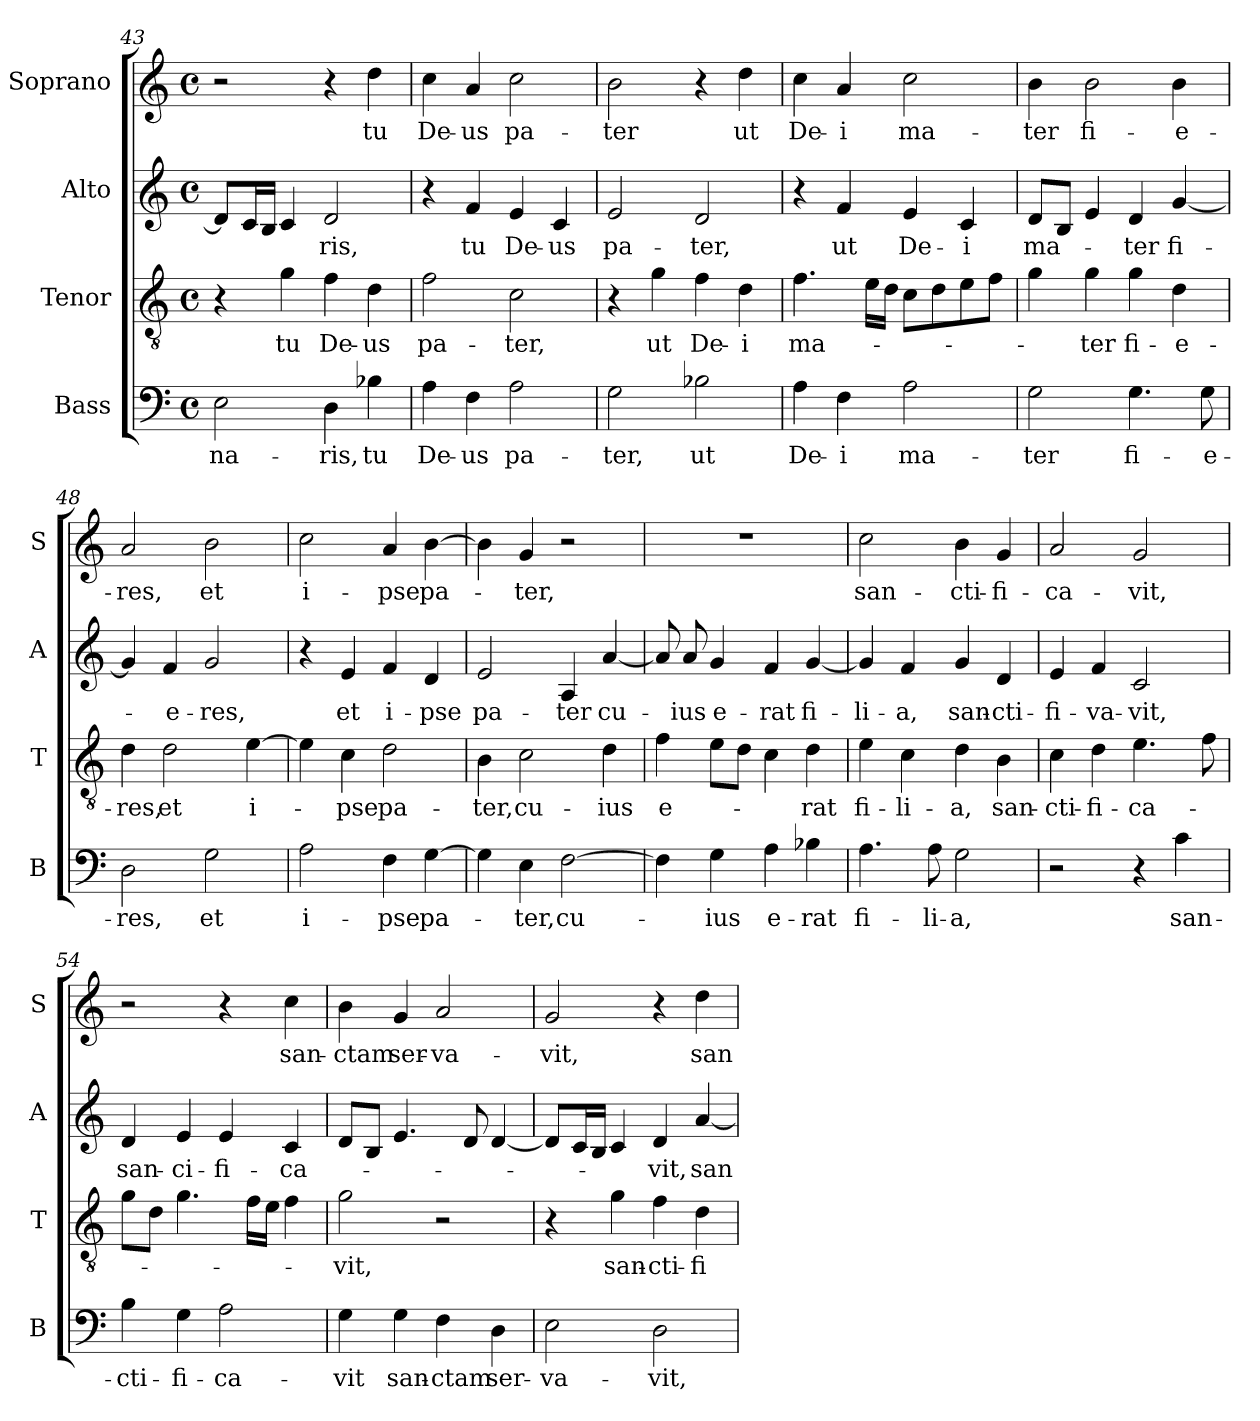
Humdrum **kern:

**kern	**text	**kern	**text	**kern	**text	**kern	**text
*part4	*part4	*part3	*part3	*part2	*part2	*part1	*part1
*staff4	*staff4	*staff3	*staff3	*staff2	*staff2	*staff1	*staff1
*I"Bass	*	*I"Tenor	*	*I"Alto	*	*I"Soprano	*
*I'B	*	*I'T	*	*I'A	*	*I'S	*
!!LO:LB:g=z
*clefF4	*	*clefGv2	*	*clefG2	*	*clefG2	*
*k[]	*	*k[]	*	*k[]	*	*k[]	*
*C:	*	*C:	*	*C:	*	*C:	*
*M4/4	*	*M4/4	*	*M4/4	*	*M4/4	*
*met(c)	*	*met(c)	*	*met(c)	*	*met(c)	*
=43	=43	=43	=43	=43	=43	=43	=43
!	!LO:LY:b	!	!	!	!	!	!
2E\	-na-	4r	.	8d/L]	.	2r	.
.	.	.	.	16c/L	.	.	.
.	.	.	.	16B/JJ	.	.	.
!	!	!	!LO:LY:b	!	!	!	!
.	.	4g\	tu	4c/	.	.	.
!	!LO:LY:b	!	!LO:LY:b	!	!LO:LY:b	!	!
4D\	-ris,	4f\	De-	2d/	-ris,	4r	.
!	!LO:LY:b	!	!LO:LY:b	!	!	!	!LO:LY:b
4B-X\	tu	4d\	-us	.	.	4dd\	tu
=44	=44	=44	=44	=44	=44	=44	=44
!	!LO:LY:b	!	!LO:LY:b	!	!	!	!LO:LY:b
4A\	De-	2f\	pa-	4r	.	4cc\	De-
!	!LO:LY:b	!	!	!	!LO:LY:b	!	!LO:LY:b
4F\	-us	.	.	4f/	tu	4a/	-us
!	!LO:LY:b	!	!LO:LY:b	!	!LO:LY:b	!	!LO:LY:b
2A\	pa-	2c\	-ter,	4e/	De-	2cc\	pa-
!	!	!	!	!	!LO:LY:b	!	!
.	.	.	.	4c/	-us	.	.
=45	=45	=45	=45	=45	=45	=45	=45
!	!LO:LY:b	!	!	!	!LO:LY:b	!	!LO:LY:b
2G\	-ter,	4r	.	2e/	pa-	2b\	-ter
!	!	!	!LO:LY:b	!	!	!	!
.	.	4g\	ut	.	.	.	.
!	!LO:LY:b	!	!LO:LY:b	!	!LO:LY:b	!	!
2B-X\	ut	4f\	De-	2d/	-ter,	4r	.
!	!	!	!LO:LY:b	!	!	!	!LO:LY:b
.	.	4d\	-i	.	.	4dd\	ut
=46	=46	=46	=46	=46	=46	=46	=46
!	!LO:LY:b	!	!LO:LY:b	!	!	!	!LO:LY:b
4A\	De-	4.f\	ma-	4r	.	4cc\	De-
!	!LO:LY:b	!	!	!	!LO:LY:b	!	!LO:LY:b
4F\	-i	.	.	4f/	ut	4a/	-i
.	.	16e\LL	.	.	.	.	.
.	.	16d\JJ	.	.	.	.	.
!	!LO:LY:b	!	!	!	!LO:LY:b	!	!LO:LY:b
2A\	ma-	8c\L	.	4e/	De-	2cc\	ma-
.	.	8d\	.	.	.	.	.
!	!	!	!	!	!LO:LY:b	!	!
.	.	8e\	.	4c/	-i	.	.
.	.	8f\J	.	.	.	.	.
=47	=47	=47	=47	=47	=47	=47	=47
!	!LO:LY:b	!	!	!	!LO:LY:b	!	!LO:LY:b
2G\	-ter	4g\	.	8d/L	ma-	4b\	-ter
.	.	.	.	8B/J	.	.	.
!	!	!	!LO:LY:b	!	!	!	!LO:LY:b
.	.	4g\	-ter	4e/	.	2b\	fi-
!	!LO:LY:b	!	!LO:LY:b	!	!LO:LY:b	!	!
4.G\	fi-	4g\	fi-	4d/	-ter	.	.
!	!	!	!LO:LY:b	!	!LO:LY:b	!	!LO:LY:b
.	.	4d\	-e-	[4g/	fi-	4b\	-e-
!	!LO:LY:b	!	!	!	!	!	!
8G\	-e-	.	.	.	.	.	.
=48	=48	=48	=48	=48	=48	=48	=48
!	!LO:LY:b	!	!LO:LY:b	!	!	!	!LO:LY:b
2D\	-res,	4d\	-res,	4g/]	.	2a/	-res,
!	!	!	!LO:LY:b	!	!LO:LY:b	!	!
.	.	2d\	et	4f/	-e-	.	.
!	!LO:LY:b	!	!	!	!LO:LY:b	!	!LO:LY:b
2G\	et	.	.	2g/	-res,	2b\	et
!	!	!	!LO:LY:b	!	!	!	!
.	.	[4e\	i-	.	.	.	.
!!LO:LB:g=z
=49	=49	=49	=49	=49	=49	=49	=49
!	!LO:LY:b	!	!	!	!	!	!LO:LY:b
2A\	i-	4e\]	.	4r	.	2cc\	i-
!	!	!	!LO:LY:b	!	!LO:LY:b	!	!
.	.	4c\	-pse	4e/	et	.	.
!	!LO:LY:b	!	!LO:LY:b	!	!LO:LY:b	!	!LO:LY:b
4F\	-pse	2d\	pa-	4f/	i-	4a/	-pse
!	!LO:LY:b	!	!	!	!LO:LY:b	!	!LO:LY:b
[4G\	pa-	.	.	4d/	-pse	[4b\	pa-
=50	=50	=50	=50	=50	=50	=50	=50
!	!	!	!LO:LY:b	!	!LO:LY:b	!	!
4G\]	.	4B\	-ter,	2e/	pa-	4b\]	.
!	!LO:LY:b	!	!LO:LY:b	!	!	!	!LO:LY:b
4E\	-ter,	2c\	cu-	.	.	4g/	-ter,
!	!LO:LY:b	!	!	!	!LO:LY:b	!	!
[2F\	cu-	.	.	4A/	-ter	2r	.
!	!	!	!LO:LY:b	!	!LO:LY:b	!	!
.	.	4d\	-ius	[4a/	cu-	.	.
=51	=51	=51	=51	=51	=51	=51	=51
!	!	!	!LO:LY:b	!	!	!	!
4F\]	.	4f\	e-	8a/]	.	1r	.
!	!	!	!	!	!LO:LY:b	!	!
.	.	.	.	8a/	-ius	.	.
!	!LO:LY:b	!	!	!	!LO:LY:b	!	!
4G\	-ius	8e\L	.	4g/	e-	.	.
.	.	8d\J	.	.	.	.	.
!	!LO:LY:b	!	!	!	!LO:LY:b	!	!
4A\	e-	4c\	.	4f/	-rat	.	.
!	!LO:LY:b	!	!LO:LY:b	!	!LO:LY:b	!	!
4B-X\	-rat	4d\	-rat	[4g/	fi-	.	.
=52	=52	=52	=52	=52	=52	=52	=52
!	!LO:LY:b	!	!LO:LY:b	!	!LO:LY:b	!	!LO:LY:b
4.A\	fi-	4e\	fi-	4g/]	-li-	2cc\	san-
!	!	!	!LO:LY:b	!	!LO:LY:b	!	!
.	.	4c\	-li-	4f/	-a,	.	.
!	!LO:LY:b	!	!	!	!	!	!
8A\	-li-	.	.	.	.	.	.
!	!LO:LY:b	!	!LO:LY:b	!	!LO:LY:b	!	!LO:LY:b
2G\	-a,	4d\	-a,	4g/	san-	4b\	-cti-
!	!	!	!LO:LY:b	!	!LO:LY:b	!	!LO:LY:b
.	.	4B\	san-	4d/	-cti-	4g/	-fi-
=53	=53	=53	=53	=53	=53	=53	=53
!	!	!	!LO:LY:b	!	!LO:LY:b	!	!LO:LY:b
2r	.	4c\	-cti-	4e/	-fi-	2a/	-ca-
!	!	!	!LO:LY:b	!	!LO:LY:b	!	!
.	.	4d\	-fi-	4f/	-va-	.	.
!	!	!	!LO:LY:b	!	!LO:LY:b	!	!LO:LY:b
4r	.	4.e\	-ca-	2c/	-vit,	2g/	-vit,
!	!LO:LY:b	!	!	!	!	!	!
4c\	san-	.	.	.	.	.	.
.	.	8f\	.	.	.	.	.
=54	=54	=54	=54	=54	=54	=54	=54
!	!LO:LY:b	!	!	!	!LO:LY:b	!	!
4B\	-cti-	8g\L	.	4d/	san-	2r	.
.	.	8d\J	.	.	.	.	.
!	!LO:LY:b	!	!	!	!LO:LY:b	!	!
4G\	-fi-	4.g\	.	4e/	-ci-	.	.
!	!LO:LY:b	!	!	!	!LO:LY:b	!	!
2A\	-ca-	.	.	4e/	-fi-	4r	.
.	.	16f\LL	.	.	.	.	.
.	.	16e\JJ	.	.	.	.	.
!	!	!	!	!	!LO:LY:b	!	!LO:LY:b
.	.	4f\	.	4c/	-ca-	4cc\	san-
!!LO:PB:g=z
=55	=55	=55	=55	=55	=55	=55	=55
!	!LO:LY:b	!	!LO:LY:b	!	!	!	!LO:LY:b
4G\	-vit	2g\	-vit,	8d/L	.	4b\	-ctam
.	.	.	.	8B/J	.	.	.
!	!LO:LY:b	!	!	!	!	!	!LO:LY:b
4G\	san-	.	.	4.e/	.	4g/	ser-
!	!LO:LY:b	!	!	!	!	!	!LO:LY:b
4F\	-ctam	2r	.	.	.	2a/	-va-
.	.	.	.	8d/	.	.	.
!	!LO:LY:b	!	!	!	!	!	!
4D\	ser-	.	.	[4d/	.	.	.
=56	=56	=56	=56	=56	=56	=56	=56
!	!LO:LY:b	!	!	!	!	!	!LO:LY:b
2E\	-va-	4r	.	8d/L]	.	2g/	-vit,
.	.	.	.	16c/L	.	.	.
.	.	.	.	16B/JJ	.	.	.
!	!	!	!LO:LY:b	!	!	!	!
.	.	4g\	san-	4c/	.	.	.
!	!LO:LY:b	!	!LO:LY:b	!	!LO:LY:b	!	!
2D\	-vit,	4f\	-cti-	4d/	-vit,	4r	.
!	!	!	!LO:LY:b	!	!LO:LY:b	!	!LO:LY:b
.	.	4d\	-fi-	[4a/	san-	4dd\	san-
=	=	=	=	=	=	=	=
*-	*-	*-	*-	*-	*-	*-	*-
